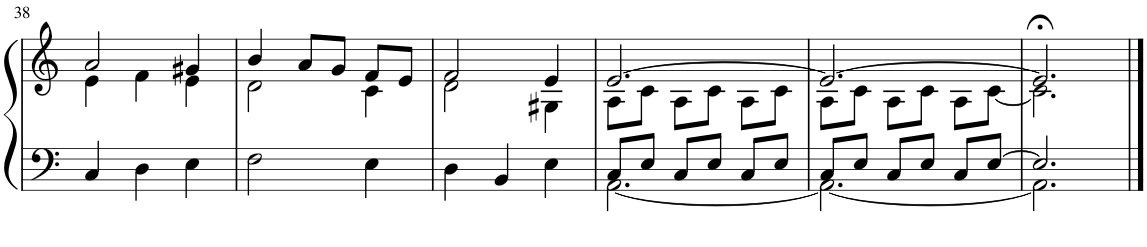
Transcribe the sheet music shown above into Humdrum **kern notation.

**kern	**kern
*part1	*part1
*staff2	*staff1
*I"Piano	*
*I'Pno.	*
!!LO:PB:g=z
*clefF4	*clefG2
*Trd1c2	*Trd1c2
*k[]	*k[]
*M3/4	*M3/4
=38	=38
*	*^
4C/	2a/	4e\
4D\	.	4f\
4E\	4g#X/	4e\
=39	=39	=39
2F\	4b/	2d\
.	8a/L	.
.	8g/J	.
4E\	8f/L	4c\
.	8e/J	.
=40	=40	=40
4D\	2f/	2d\
4BB/	.	.
4E\	4e/	4G#X\
=41	=41	=41
*^	*	*
8C/L	[2.AA\	[2.e/	8A\L
8E/J	.	.	8c\J
8C/L	.	.	8A\L
8E/J	.	.	8c\J
8C/L	.	.	8A\L
8E/J	.	.	8c\J
=42	=42	=42	=42
8C/L	2.AA\_	2.e/_	8A\L
8E/J	.	.	8c\J
8C/L	.	.	8A\L
8E/J	.	.	8c\J
8C/L	.	.	8A\L
[8E/J	.	.	[8c\J
=43	=43	=43	=43
2.E/]	2.AA\]	2.e;</]	2.c\]
*v	*v	*	*
*	*v	*v
==	==
*-	*-
